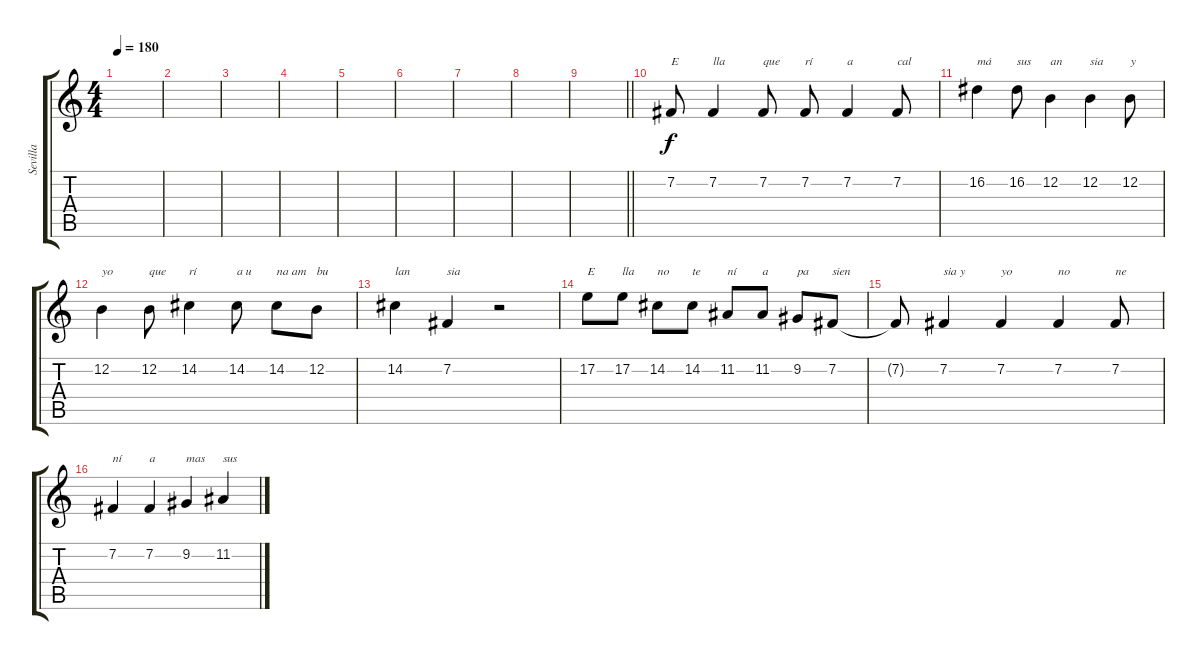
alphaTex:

\track ("Sevilla" "Sevilla") {instrument lead2sawtooth}
\staff {score tabs}
\tuning (E4 B3 G3 D3 A2 E2) {hide}
\ts (4 4)
\tempo 180
\clef g2
\ks c
|
|
|
|
|
|
|
|
\barLineRight lightlight
|
7.2.8{txt "E"} 7.2.4{txt "lla"} 7.2.8{txt "que"} 7.2.8{txt "rí"} 7.2.4{txt "a"} 7.2.8{txt "cal"} |
16.2.4{txt "má"} 16.2.8{txt "sus"} 12.2.4{txt "an"} 12.2.4{txt "sia"} 12.2.8{txt "y"} |
12.2.4{txt "yo"} 12.2.8{txt "que"} 14.2.4{txt "rí"} 14.2.8{txt "a u"} 14.2.8{txt "na am"} 12.2.8{txt "bu"} |
14.2.4{txt "lan"} 7.2.4{txt "sia"} r.2 |
17.2.8{txt "E"} 17.2.8{txt "lla"} 14.2.8{txt "no"} 14.2.8{txt "te"} 11.2.8{txt "ní"} 11.2.8{txt "a"} 9.2.8{txt "pa"} 7.2.8{txt "sien"} |
7.2{t}.8 7.2.4{txt "sia y"} 7.2.4{txt "yo"} 7.2.4{txt "no"} 7.2.8{txt "ne"} |
7.2.4{txt "ní"} 7.2.4{txt "a"} 9.2.4{txt "mas"} 11.2.4{txt "sus"}
